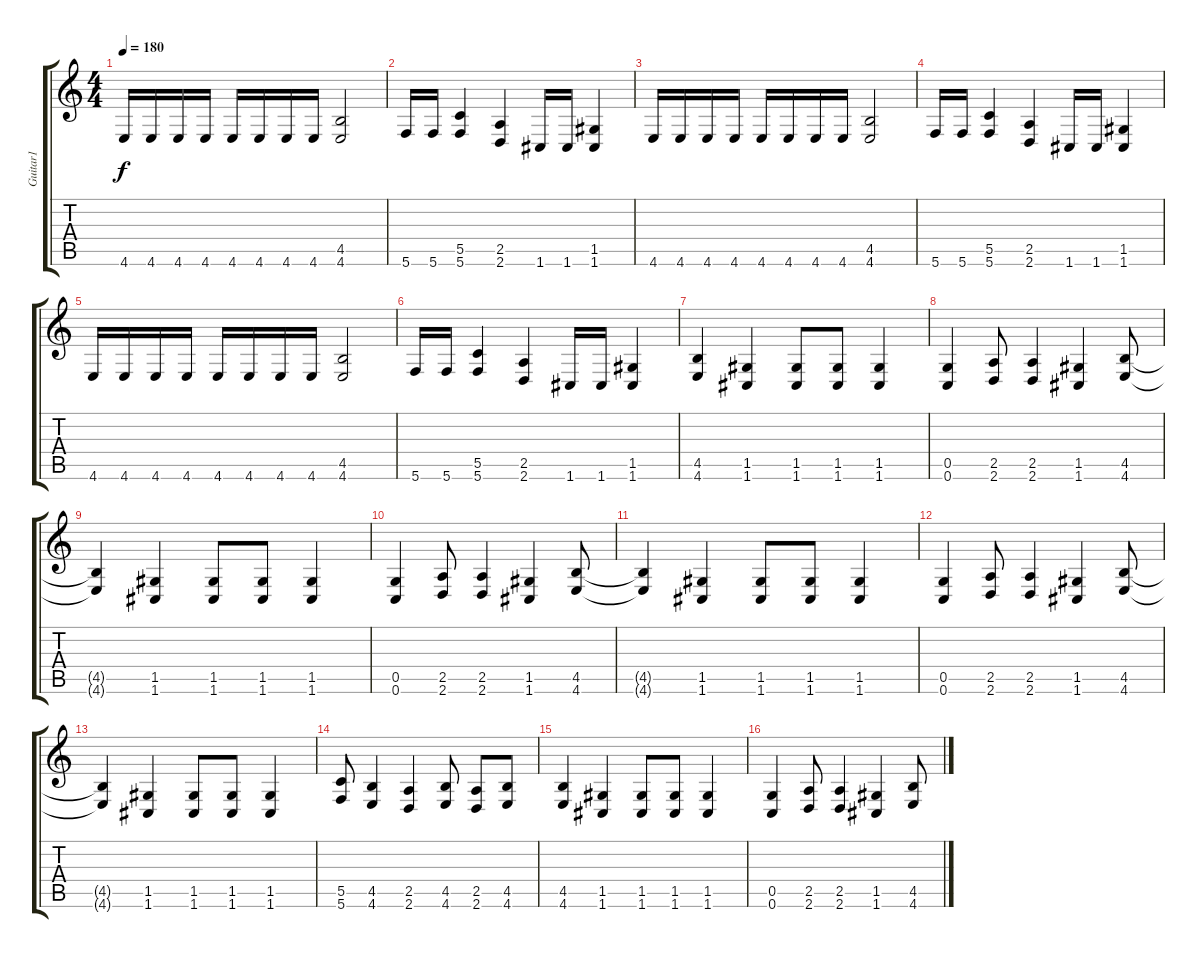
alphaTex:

\track ("Guitar1" "Guitar1") {instrument distortionguitar}
\staff {score tabs}
\tuning (D4 A3 F3 C3 G2 C2) {hide}
\ts (4 4)
\tempo 180
\clef g2
\ks c
4.6.16{dy f} 4.6.16 4.6.16 4.6.16 4.6.16 4.6.16 4.6.16 4.6.16 (4.5 4.6).2 |
5.6.16 5.6.16 (5.5 5.6).4 (2.5 2.6).4 1.6.16 1.6.16 (1.5 1.6).4 |
4.6.16 4.6.16 4.6.16 4.6.16 4.6.16 4.6.16 4.6.16 4.6.16 (4.5 4.6).2 |
5.6.16 5.6.16 (5.5 5.6).4 (2.5 2.6).4 1.6.16 1.6.16 (1.5 1.6).4 |
4.6.16 4.6.16 4.6.16 4.6.16 4.6.16 4.6.16 4.6.16 4.6.16 (4.5 4.6).2 |
5.6.16 5.6.16 (5.5 5.6).4 (2.5 2.6).4 1.6.16 1.6.16 (1.5 1.6).4 |
(4.5 4.6).4 (1.5 1.6).4 (1.5 1.6).8 (1.5 1.6).8 (1.5 1.6).4 |
(0.5 0.6).4 (2.5 2.6).8 (2.5 2.6).4 (1.5 1.6).4 (4.5 4.6).8 |
(4.5{t} 4.6{t}).4 (1.5 1.6).4 (1.5 1.6).8 (1.5 1.6).8 (1.5 1.6).4 |
(0.5 0.6).4 (2.5 2.6).8 (2.5 2.6).4 (1.5 1.6).4 (4.5 4.6).8 |
(4.5{t} 4.6{t}).4 (1.5 1.6).4 (1.5 1.6).8 (1.5 1.6).8 (1.5 1.6).4 |
(0.5 0.6).4 (2.5 2.6).8 (2.5 2.6).4 (1.5 1.6).4 (4.5 4.6).8 |
(4.5{t} 4.6{t}).4 (1.5 1.6).4 (1.5 1.6).8 (1.5 1.6).8 (1.5 1.6).4 |
(5.5 5.6).8 (4.5 4.6).4 (2.5 2.6).4 (4.5 4.6).8 (2.5 2.6).8 (4.5 4.6).8 |
(4.5 4.6).4 (1.5 1.6).4 (1.5 1.6).8 (1.5 1.6).8 (1.5 1.6).4 |
(0.5 0.6).4 (2.5 2.6).8 (2.5 2.6).4 (1.5 1.6).4 (4.5 4.6).8
